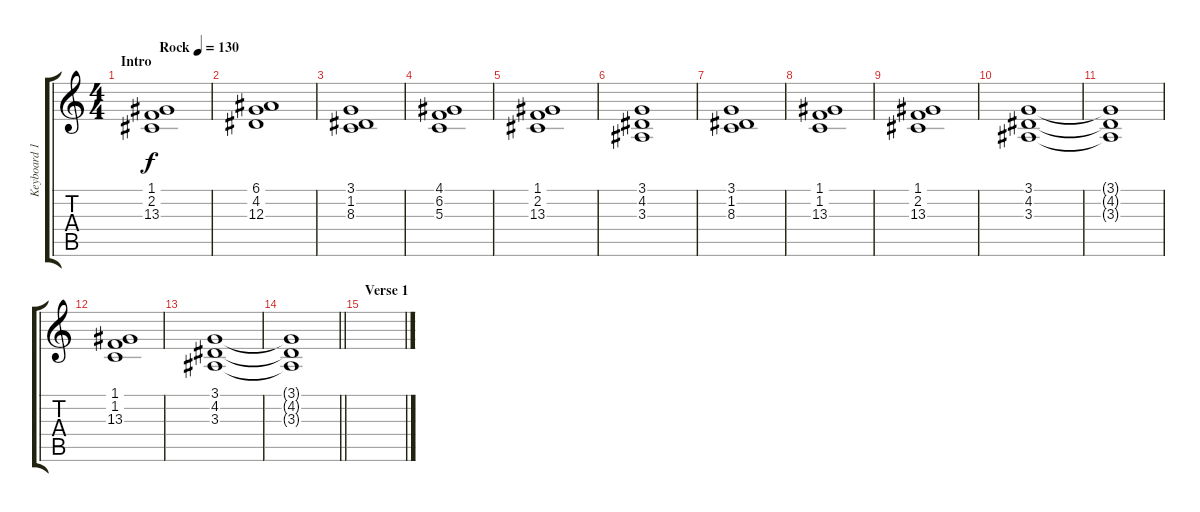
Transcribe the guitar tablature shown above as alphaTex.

\track ("Keyboard 1" "Keyboard 1") {instrument stringensemble2}
\staff {score tabs}
\tuning (E4 B3 G3 D3 A2 E2) {hide}
\ts (4 4)
\section ("" "Intro")
\tempo (130 "Rock")
\clef g2
\ks c
(1.1 2.2 13.3).1{dy f instrument stringensemble2} |
(6.1 4.2 12.3).1 |
(3.1 1.2 8.3).1 |
(4.1 6.2 5.3).1 |
(1.1 2.2 13.3).1 |
(3.1 4.2 3.3).1 |
(3.1 1.2 8.3).1 |
(1.1 1.2 13.3).1 |
(1.1 2.2 13.3).1 |
(3.1 4.2 3.3).1 |
(3.1{t} 4.2{t} 3.3{t}).1 |
(1.1 1.2 13.3).1 |
(3.1 4.2 3.3).1 |
\barLineRight lightlight
(3.1{t} 4.2{t} 3.3{t}).1 |
\section ("" "Verse 1")
